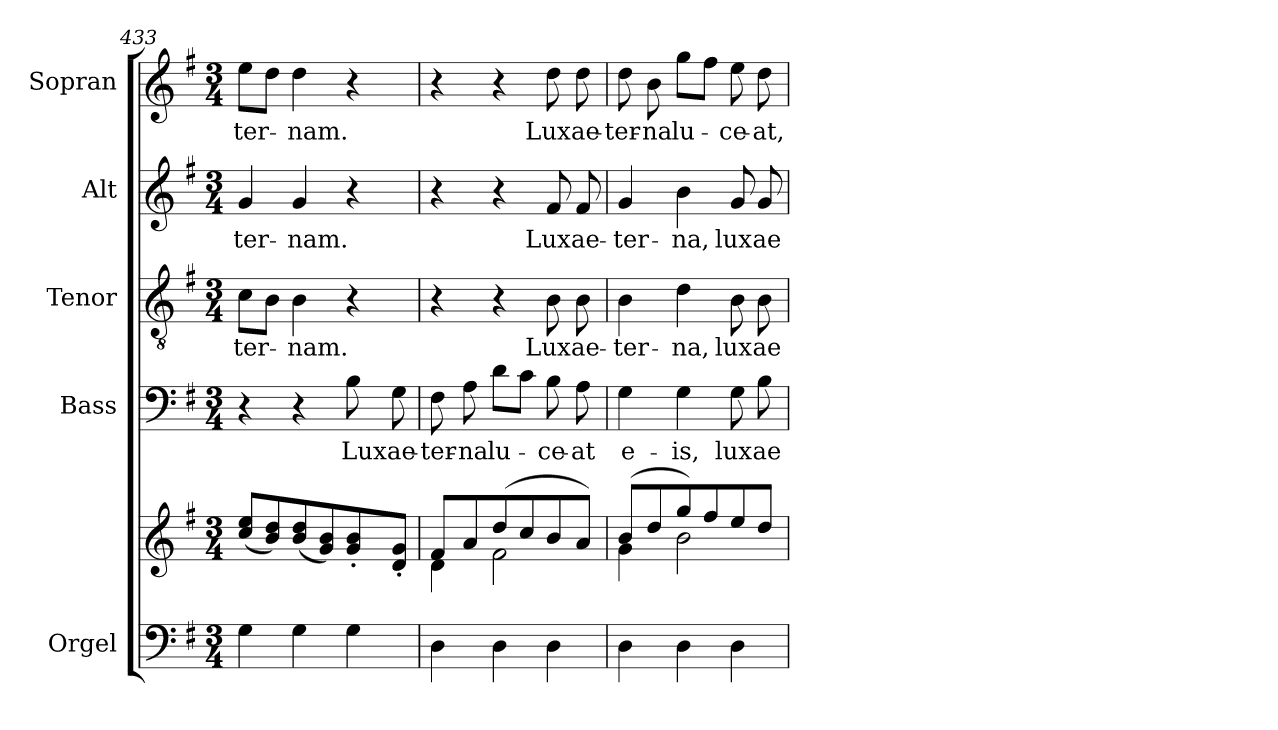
**kern	**kern	**kern	**text	**kern	**text	**kern	**text	**kern	**text
*part5	*part5	*part4	*part4	*part3	*part3	*part2	*part2	*part1	*part1
*staff6	*staff5	*staff4	*staff4	*staff3	*staff3	*staff2	*staff2	*staff1	*staff1
*I"Orgel	*	*I"Bass	*	*I"Tenor	*	*I"Alt	*	*I"Sopran	*
*I'Org.	*	*I'B.	*	*I'T.	*	*I'A.	*	*I'S.	*
!!LO:LB:g=z
*clefF4	*clefG2	*clefF4	*	*clefGv2	*	*clefG2	*	*clefG2	*
*k[f#]	*k[f#]	*k[f#]	*	*k[f#]	*	*k[f#]	*	*k[f#]	*
*G:	*G:	*G:	*	*G:	*	*G:	*	*G:	*
*M3/4	*M3/4	*M3/4	*	*M3/4	*	*M3/4	*	*M3/4	*
=433	=433	=433	=433	=433	=433	=433	=433	=433	=433
!	!	!	!	!	!LO:LY:b	!	!LO:LY:b	!	!LO:LY:b
4G\	(<8cc/ 8ee/L	4r	.	8c\L	-ter-	4g/	-ter-	8ee\L	-ter-
.	8b/ 8dd/)	.	.	8B\J	.	.	.	8dd\J	.
!	!	!	!	!	!LO:LY:b	!	!LO:LY:b	!	!LO:LY:b
4G\	(<8b/ 8dd/	4r	.	4B\	-nam.	4g/	-nam.	4dd\	-nam.
.	8g/ 8b/)	.	.	.	.	.	.	.	.
!	!	!	!LO:LY:b	!	!	!	!	!	!
4G\	8g/'< 8b/'<	8B\	Lux	4r	.	4r	.	4r	.
!	!	!	!LO:LY:b	!	!	!	!	!	!
.	8d/'< 8g/'<J	8G\	ae-	.	.	.	.	.	.
=434	=434	=434	=434	=434	=434	=434	=434	=434	=434
*	*^	*	*	*	*	*	*	*	*
!	!	!	!	!LO:LY:b	!	!	!	!	!	!
4D\	8f#/L	4d\	8F#\	-ter-	4r	.	4r	.	4r	.
!	!	!	!	!LO:LY:b	!	!	!	!	!	!
.	8a/	.	8A\	-na	.	.	.	.	.	.
!	!	!	!	!LO:LY:b	!	!	!	!	!	!
4D\	(>8dd/	2f#\	8d\L	lu-	4r	.	4r	.	4r	.
.	8cc/	.	8c\J	.	.	.	.	.	.	.
!	!	!	!	!LO:LY:b	!	!LO:LY:b	!	!LO:LY:b	!	!LO:LY:b
4D\	8b/	.	8B\	-ce-	8B\	Lux	8f#/	Lux	8dd\	Lux
!	!	!	!	!LO:LY:b	!	!LO:LY:b	!	!LO:LY:b	!	!LO:LY:b
.	8a/J)	.	8A\	-at	8B\	ae-	8f#/	ae-	8dd\	ae-
=435	=435	=435	=435	=435	=435	=435	=435	=435	=435	=435
!	!	!	!	!LO:LY:b	!	!LO:LY:b	!	!LO:LY:b	!	!LO:LY:b
4D\	(>8b/L	4g\	4G\	e-	4B\	-ter-	4g/	-ter-	8dd\	-ter-
!	!	!	!	!	!	!	!	!	!	!LO:LY:b
.	8dd/	.	.	.	.	.	.	.	8b\	-na
!	!	!	!	!LO:LY:b	!	!LO:LY:b	!	!LO:LY:b	!	!LO:LY:b
4D\	8gg/)	2b\	4G\	-is,	4d\	-na,	4b\	-na,	8gg\L	lu-
.	8ff#/	.	.	.	.	.	.	.	8ff#\J	.
!	!	!	!	!LO:LY:b	!	!LO:LY:b	!	!LO:LY:b	!	!LO:LY:b
4D\	8ee/	.	8G\	lux	8B\	lux	8g/	lux	8ee\	-ce-
!	!	!	!	!LO:LY:b	!	!LO:LY:b	!	!LO:LY:b	!	!LO:LY:b
.	8dd/J	.	8B\	ae-	8B\	ae-	8g/	ae-	8dd\	-at,
*	*v	*v	*	*	*	*	*	*	*	*
=	=	=	=	=	=	=	=	=	=
*-	*-	*-	*-	*-	*-	*-	*-	*-	*-
